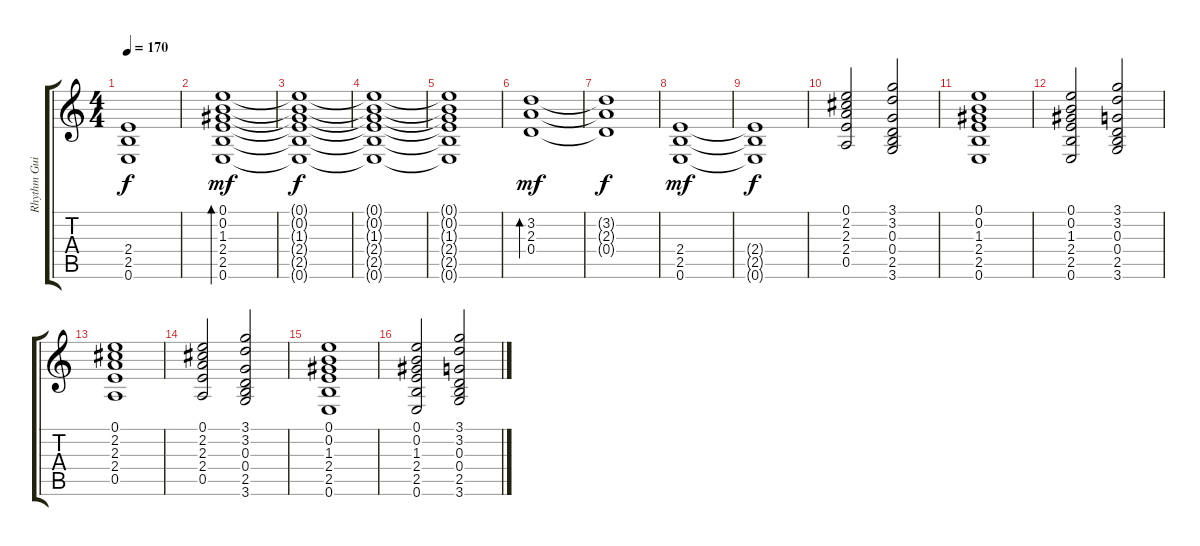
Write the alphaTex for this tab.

\track ("Rhythm Guitar" "Rhythm Gui") {instrument acousticguitarsteel}
\staff {score tabs}
\tuning (E4 B3 G3 D3 A2 E2) {hide}
\ts (4 4)
\tempo 170
\clef g2
\ks c
(2.4{t} 2.5{t} 0.6{t}).1{dy f} |
(0.1 0.2 1.3 2.4 2.5 0.6).1{bd 120 dy mf} |
(0.1{t} 0.2{t} 1.3{t} 2.4{t} 2.5{t} 0.6{t}).1{dy f} |
(0.1{t} 0.2{t} 1.3{t} 2.4{t} 2.5{t} 0.6{t}).1 |
(0.1{t} 0.2{t} 1.3{t} 2.4{t} 2.5{t} 0.6{t}).1 |
(3.2 2.3 0.4).1{bd 120 dy mf} |
(3.2{t} 2.3{t} 0.4{t}).1{dy f} |
(2.4 2.5 0.6).1{dy mf} |
(2.4{t} 2.5{t} 0.6{t}).1{dy f} |
(0.1 2.2 2.3 2.4 0.5).2 (3.1 3.2 0.3 0.4 2.5 3.6).2 |
(0.1 0.2 1.3 2.4 2.5 0.6).1 |
(0.1 0.2 1.3 2.4 2.5 0.6).2 (3.1 3.2 0.3 0.4 2.5 3.6).2 |
(0.1 2.2 2.3 2.4 0.5).1 |
(0.1 2.2 2.3 2.4 0.5).2 (3.1 3.2 0.3 0.4 2.5 3.6).2 |
(0.1 0.2 1.3 2.4 2.5 0.6).1 |
(0.1 0.2 1.3 2.4 2.5 0.6).2 (3.1 3.2 0.3 0.4 2.5 3.6).2
